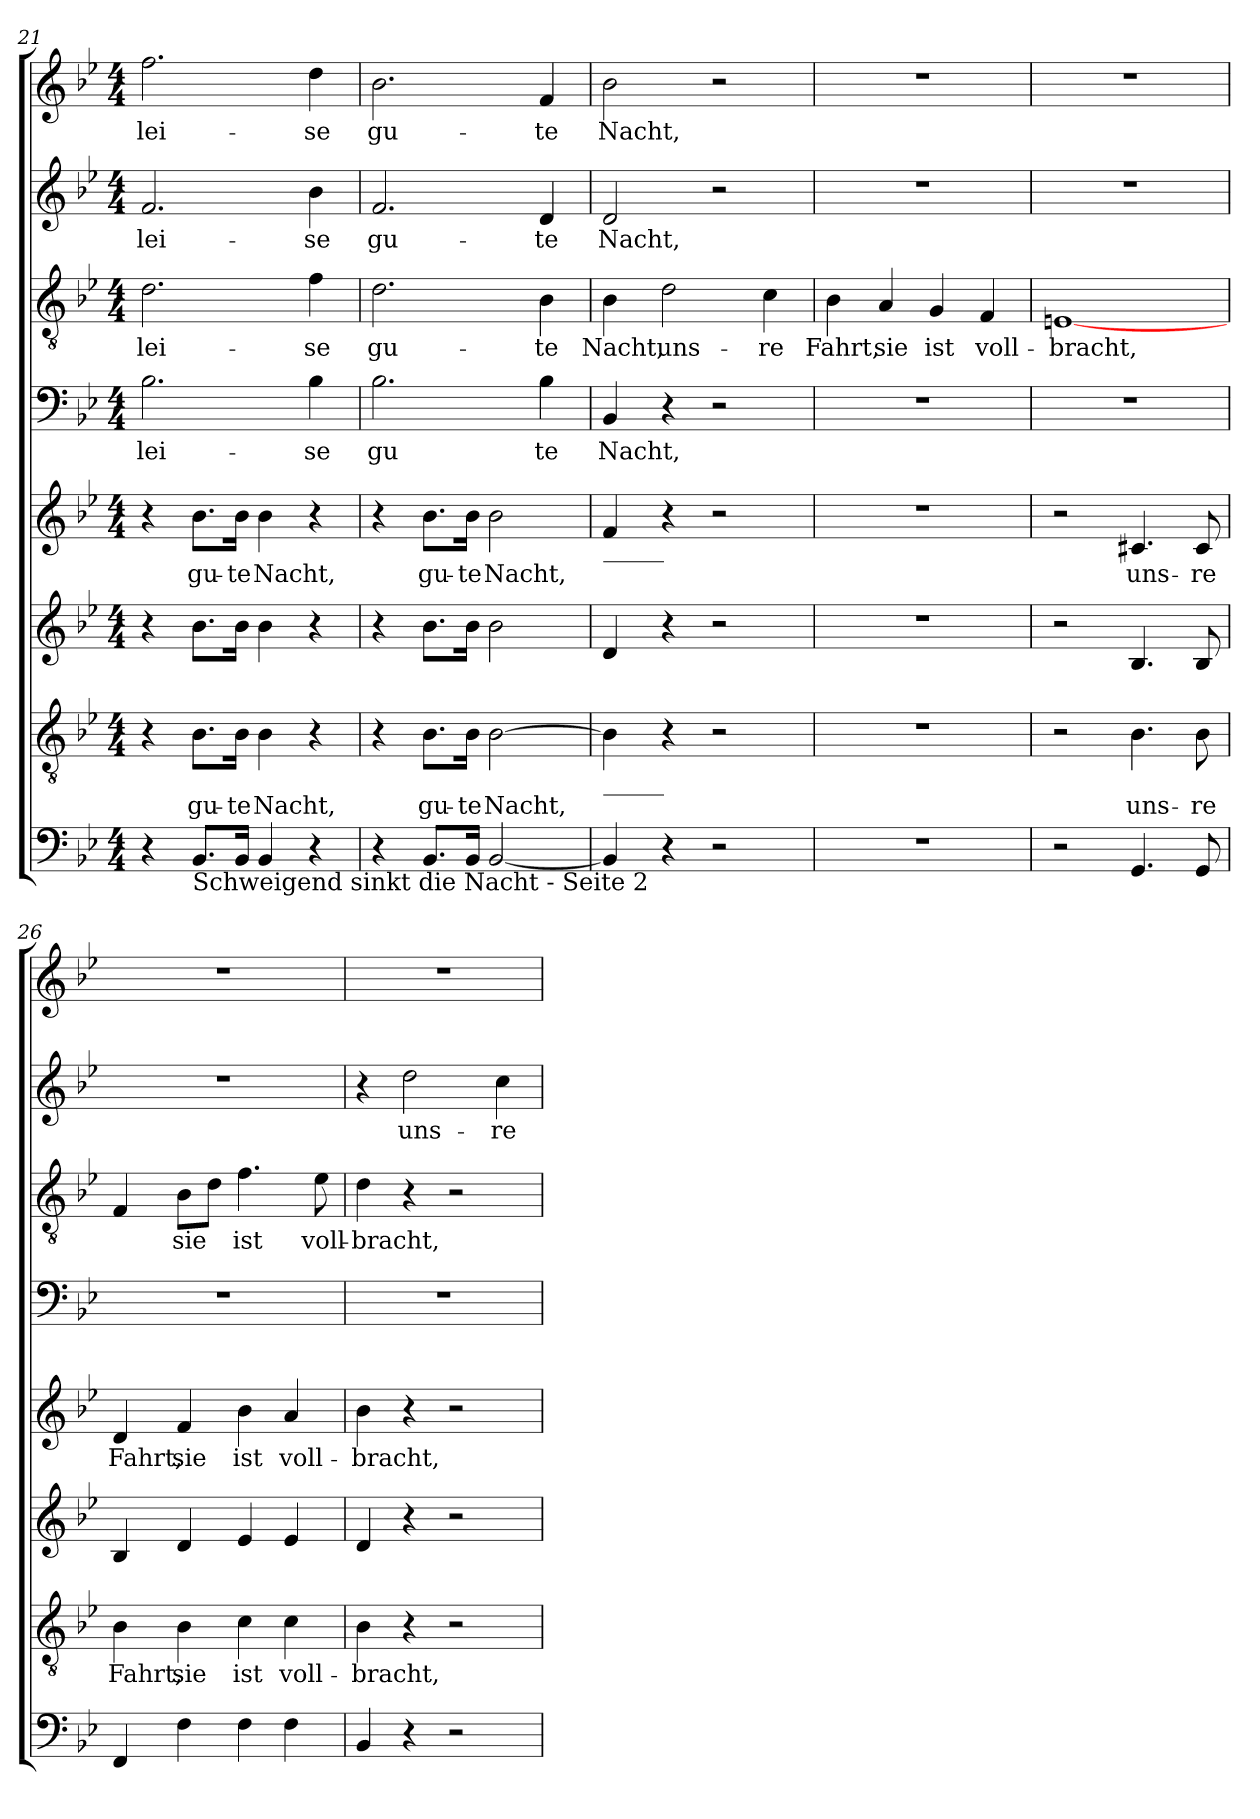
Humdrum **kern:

**kern	**kern	**text	**kern	**kern	**text	**kern	**text	**kern	**text	**kern	**text	**kern	**text
*part8	*part7	*part7	*part6	*part5	*part5	*part4	*part4	*part3	*part3	*part2	*part2	*part1	*part1
*staff8	*staff7	*staff7	*staff6	*staff5	*staff5	*staff4	*staff4	*staff3	*staff3	*staff2	*staff2	*staff1	*staff1
*clefF4	*clefGv2	*	*clefG2	*clefG2	*	*clefF4	*	*clefGv2	*	*clefG2	*	*clefG2	*
*k[b-e-]	*k[b-e-]	*	*k[b-e-]	*k[b-e-]	*	*k[b-e-]	*	*k[b-e-]	*	*k[b-e-]	*	*k[b-e-]	*
*B-:	*B-:	*	*B-:	*B-:	*	*B-:	*	*B-:	*	*B-:	*	*B-:	*
*M4/4	*M4/4	*	*M4/4	*M4/4	*	*M4/4	*	*M4/4	*	*M4/4	*	*M4/4	*
=21	=21	=21	=21	=21	=21	=21	=21	=21	=21	=21	=21	=21	=21
!	!	!	!	!	!	!	!LO:LY:b	!	!LO:LY:b	!	!LO:LY:b	!	!LO:LY:b
4r	4r	.	4r	4r	.	2.B-\	lei-	2.d\	lei-	2.f/	lei-	2.ff\	lei-
!LO:TX:b:t=Schweigend sinkt die Nacht  -  Seite 2	!	!	!	!	!	!	!	!	!	!	!	!	!
!	!	!LO:LY:b	!	!	!LO:LY:b	!	!	!	!	!	!	!	!
8.BB-/L	8.B-\L	gu-	8.b-\L	8.b-\L	gu-	.	.	.	.	.	.	.	.
!	!	!LO:LY:b	!	!	!LO:LY:b	!	!	!	!	!	!	!	!
16BB-/Jk	16B-\Jk	-te	16b-\Jk	16b-\Jk	-te	.	.	.	.	.	.	.	.
!	!	!LO:LY:b	!	!	!LO:LY:b	!	!	!	!	!	!	!	!
4BB-/	4B-\	Nacht,	4b-\	4b-\	Nacht,	.	.	.	.	.	.	.	.
!	!	!	!	!	!	!	!LO:LY:b	!	!LO:LY:b	!	!LO:LY:b	!	!LO:LY:b
4r	4r	.	4r	4r	.	4B-\	-se	4f\	-se	4b-\	-se	4dd\	-se
=22	=22	=22	=22	=22	=22	=22	=22	=22	=22	=22	=22	=22	=22
!	!	!	!	!	!	!	!LO:LY:b	!	!LO:LY:b	!	!LO:LY:b	!	!LO:LY:b
4r	4r	.	4r	4r	.	2.B-\	gu	2.d\	gu-	2.f/	gu-	2.b-\	gu-
!	!	!LO:LY:b	!	!	!LO:LY:b	!	!	!	!	!	!	!	!
8.BB-/L	8.B-\L	gu-	8.b-\L	8.b-\L	gu-	.	.	.	.	.	.	.	.
!	!	!LO:LY:b	!	!	!LO:LY:b	!	!	!	!	!	!	!	!
16BB-/Jk	16B-\Jk	-te	16b-\Jk	16b-\Jk	-te	.	.	.	.	.	.	.	.
!	!	!LO:LY:b	!	!	!LO:LY:b	!	!	!	!	!	!	!	!
[2BB-/	[2B-\	Nacht,	2b-\	2b-\	Nacht,	.	.	.	.	.	.	.	.
!	!	!	!	!	!	!	!LO:LY:b	!	!LO:LY:b	!	!LO:LY:b	!	!LO:LY:b
.	.	.	.	.	.	4B-\	te	4B-\	-te	4d/	-te	4f/	-te
!!LO:PB:g=z
=23	=23	=23	=23	=23	=23	=23	=23	=23	=23	=23	=23	=23	=23
!	!	!	!	!LO:TX:b:t=_____	!	!	!	!	!	!	!	!	!
!	!LO:TX:b:t=_____	!	!	!	!	!	!	!	!	!	!	!	!
!	!	!	!	!	!	!	!LO:LY:b	!	!LO:LY:b	!	!LO:LY:b	!	!LO:LY:b
4BB-/]	4B-\]	.	4d/	4f/	.	4BB-/	Nacht,	4B-\	Nacht,	2d/	Nacht,	2b-\	Nacht,
!	!	!	!	!	!	!	!	!	!LO:LY:b	!	!	!	!
4r	4r	.	4r	4r	.	4r	.	2d\	uns-	.	.	.	.
2r	2r	.	2r	2r	.	2r	.	.	.	2r	.	2r	.
!	!	!	!	!	!	!	!	!	!LO:LY:b	!	!	!	!
.	.	.	.	.	.	.	.	4c\	-re	.	.	.	.
=24	=24	=24	=24	=24	=24	=24	=24	=24	=24	=24	=24	=24	=24
!	!	!	!	!	!	!	!	!	!LO:LY:b	!	!	!	!
1r	1r	.	1r	1r	.	1r	.	4B-\	Fahrt,	1r	.	1r	.
!	!	!	!	!	!	!	!	!	!LO:LY:b	!	!	!	!
.	.	.	.	.	.	.	.	4A/	sie	.	.	.	.
!	!	!	!	!	!	!	!	!	!LO:LY:b	!	!	!	!
.	.	.	.	.	.	.	.	4G/	ist	.	.	.	.
!	!	!	!	!	!	!	!	!	!LO:LY:b	!	!	!	!
.	.	.	.	.	.	.	.	4F/	voll-	.	.	.	.
=25	=25	=25	=25	=25	=25	=25	=25	=25	=25	=25	=25	=25	=25
!	!	!	!	!	!	!	!	!	!LO:LY:b	!	!	!	!
2r	2r	.	2r	2r	.	1r	.	[1En	-bracht,	1r	.	1r	.
!	!	!LO:LY:b	!	!	!LO:LY:b	!	!	!	!	!	!	!	!
4.GG/	4.B-\	uns-	4.B-/	4.c#X/	uns-	.	.	.	.	.	.	.	.
!	!	!LO:LY:b	!	!	!LO:LY:b	!	!	!	!	!	!	!	!
8GG/	8B-\	-re	8B-/	8c#/	-re	.	.	.	.	.	.	.	.
=26	=26	=26	=26	=26	=26	=26	=26	=26	=26	=26	=26	=26	=26
!	!	!LO:LY:b	!	!	!LO:LY:b	!	!	!	!	!	!	!	!
4FF/	4B-\	Fahrt,	4B-/	4d/	Fahrt,	1r	.	4F/	.	1r	.	1r	.
!	!	!LO:LY:b	!	!	!LO:LY:b	!	!	!	!LO:LY:b	!	!	!	!
4F\	4B-\	sie	4d/	4f/	sie	.	.	8B-\L	sie	.	.	.	.
.	.	.	.	.	.	.	.	8d\J	.	.	.	.	.
!	!	!LO:LY:b	!	!	!LO:LY:b	!	!	!	!LO:LY:b	!	!	!	!
4F\	4c\	ist	4e-/	4b-\	ist	.	.	4.f\	ist	.	.	.	.
!	!	!LO:LY:b	!	!	!LO:LY:b	!	!	!	!	!	!	!	!
4F\	4c\	voll-	4e-/	4a/	voll-	.	.	.	.	.	.	.	.
!	!	!	!	!	!	!	!	!	!LO:LY:b	!	!	!	!
.	.	.	.	.	.	.	.	8e-\	voll-	.	.	.	.
=27	=27	=27	=27	=27	=27	=27	=27	=27	=27	=27	=27	=27	=27
!	!	!LO:LY:b	!	!	!LO:LY:b	!	!	!	!LO:LY:b	!	!	!	!
4BB-/	4B-\	-bracht,	4d/	4b-\	-bracht,	1r	.	4d\	-bracht,	4r	.	1r	.
!	!	!	!	!	!	!	!	!	!	!	!LO:LY:b	!	!
4r	4r	.	4r	4r	.	.	.	4r	.	2dd\	uns-	.	.
2r	2r	.	2r	2r	.	.	.	2r	.	.	.	.	.
!	!	!	!	!	!	!	!	!	!	!	!LO:LY:b	!	!
.	.	.	.	.	.	.	.	.	.	4cc\	-re	.	.
=	=	=	=	=	=	=	=	=	=	=	=	=	=
*-	*-	*-	*-	*-	*-	*-	*-	*-	*-	*-	*-	*-	*-
